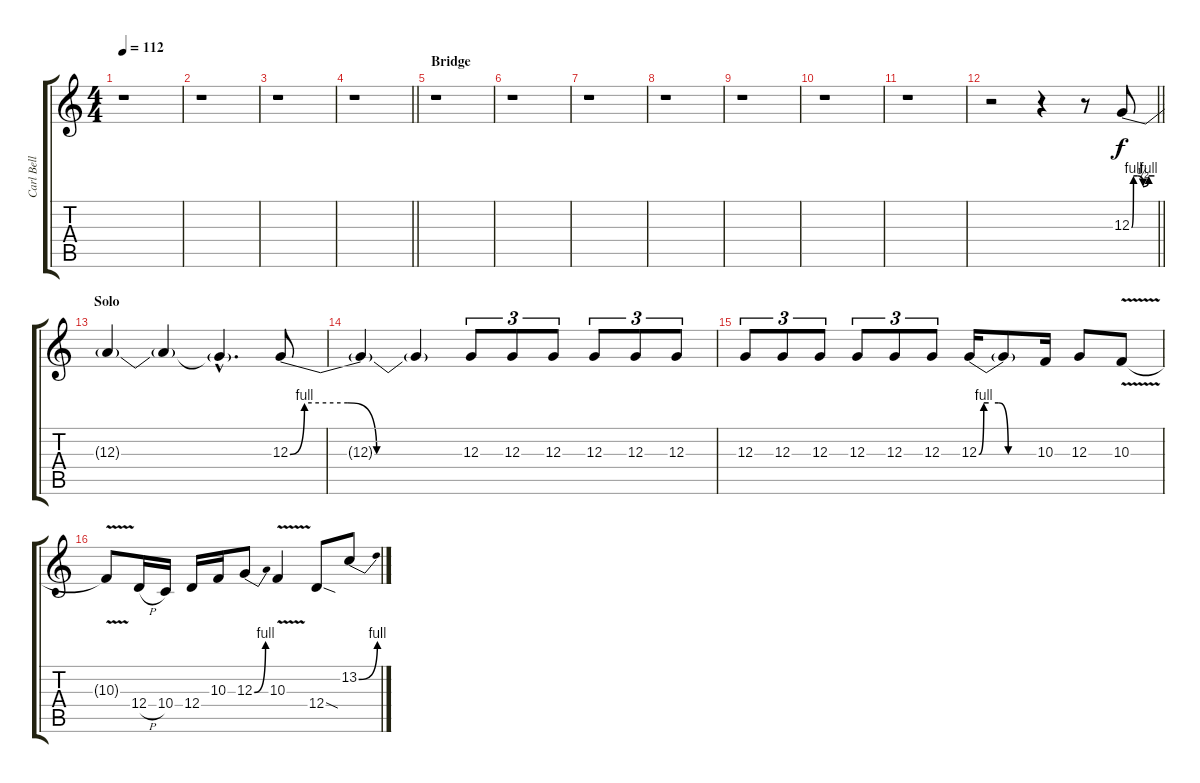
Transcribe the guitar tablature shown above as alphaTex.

\track ("Carl Bell (Lead Guitar)" "Carl Bell ") {instrument lead1square}
\staff {score tabs}
\tuning (E4 B3 G3 D3 A2 D2) {hide}
\ts (4 4)
\tempo 112
\clef g2
\ks c
r.1{dy f} |
r.1 |
r.1 |
\barLineRight lightlight
r.1 |
\section ("" "Bridge")
r.1 |
r.1 |
r.1 |
r.1 |
r.1 |
r.1 |
r.1 |
\barLineRight lightlight
r.2 r.4 r.8 12.3{be (custom 0 0 5 4 15 4 30 2 45 4 60 4)}.8 |
\section ("" "Solo")
12.3{t}.4 12.3{t}.4 12.3{hac t}.4{d} 12.3{be (custom 0 0 5 4 10 4 20 4 30 0 60 0)}.8 |
12.3{t}.4 12.3{t}.4 12.3.8{tu (3 2)} 12.3.8{tu (3 2)} 12.3.8{tu (3 2)} 12.3.8{tu (3 2)} 12.3.8{tu (3 2)} 12.3.8{tu (3 2)} |
12.3.8{tu (3 2)} 12.3.8{tu (3 2)} 12.3.8{tu (3 2)} 12.3.8{tu (3 2)} 12.3.8{tu (3 2)} 12.3.8{tu (3 2)} 12.3{be (custom 0 0 5 4 10 4 20 4 30 0 60 0)}.16 12.3{t}.8 10.3.16 12.3.8 10.3{v}.8 |
10.3{t}.8 12.4{h}.16 10.4.16 12.4.16 10.3.16 12.3{be (bend 0 0 60 4)}.8 10.3{v}.4 12.4{sod}.8 13.2{be (bend 0 0 60 4)}.8
